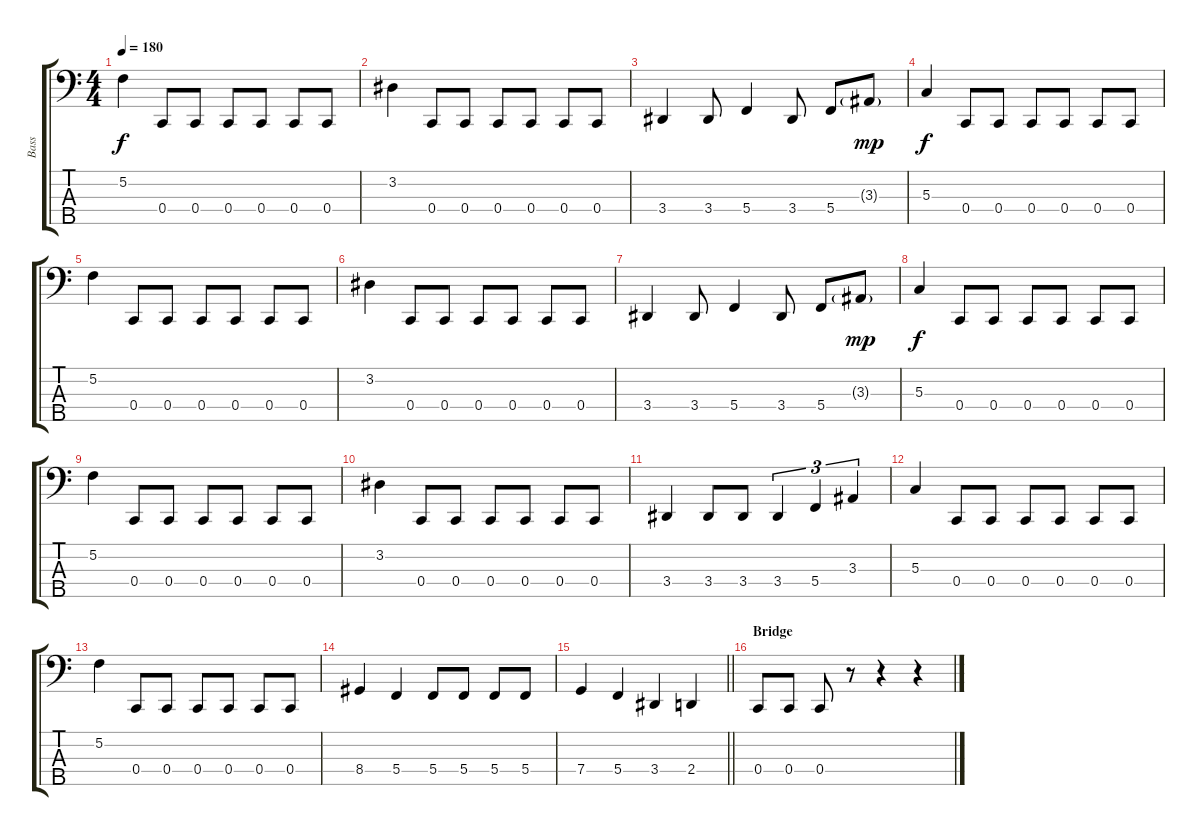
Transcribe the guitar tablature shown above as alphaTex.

\track ("Bass" "Bass") {instrument electricbasspick}
\staff {score tabs}
\tuning (F2 C2 G1 C1 A0) {hide}
\ts (4 4)
\tempo 180
\clef f4
\ks c
5.2.4{dy f} 0.4.8 0.4.8 0.4.8 0.4.8 0.4.8 0.4.8 |
3.2.4 0.4.8 0.4.8 0.4.8 0.4.8 0.4.8 0.4.8 |
3.4.4 3.4.8 5.4.4 3.4.8 5.4.8 3.3{g}.8{dy mp} |
5.3.4{dy f} 0.4.8 0.4.8 0.4.8 0.4.8 0.4.8 0.4.8 |
5.2.4 0.4.8 0.4.8 0.4.8 0.4.8 0.4.8 0.4.8 |
3.2.4 0.4.8 0.4.8 0.4.8 0.4.8 0.4.8 0.4.8 |
3.4.4 3.4.8 5.4.4 3.4.8 5.4.8 3.3{g}.8{dy mp} |
5.3.4{dy f} 0.4.8 0.4.8 0.4.8 0.4.8 0.4.8 0.4.8 |
5.2.4 0.4.8 0.4.8 0.4.8 0.4.8 0.4.8 0.4.8 |
3.2.4 0.4.8 0.4.8 0.4.8 0.4.8 0.4.8 0.4.8 |
3.4.4 3.4.8 3.4.8 3.4.4{tu (3 2)} 5.4.4{tu (3 2)} 3.3.4{tu (3 2)} |
5.3.4 0.4.8 0.4.8 0.4.8 0.4.8 0.4.8 0.4.8 |
5.2.4 0.4.8 0.4.8 0.4.8 0.4.8 0.4.8 0.4.8 |
8.4.4 5.4.4 5.4.8 5.4.8 5.4.8 5.4.8 |
\barLineRight lightlight
7.4.4 5.4.4 3.4.4 2.4.4 |
\section ("" "Bridge")
0.4.8 0.4.8 0.4.8 r.8 r.4 r.4
